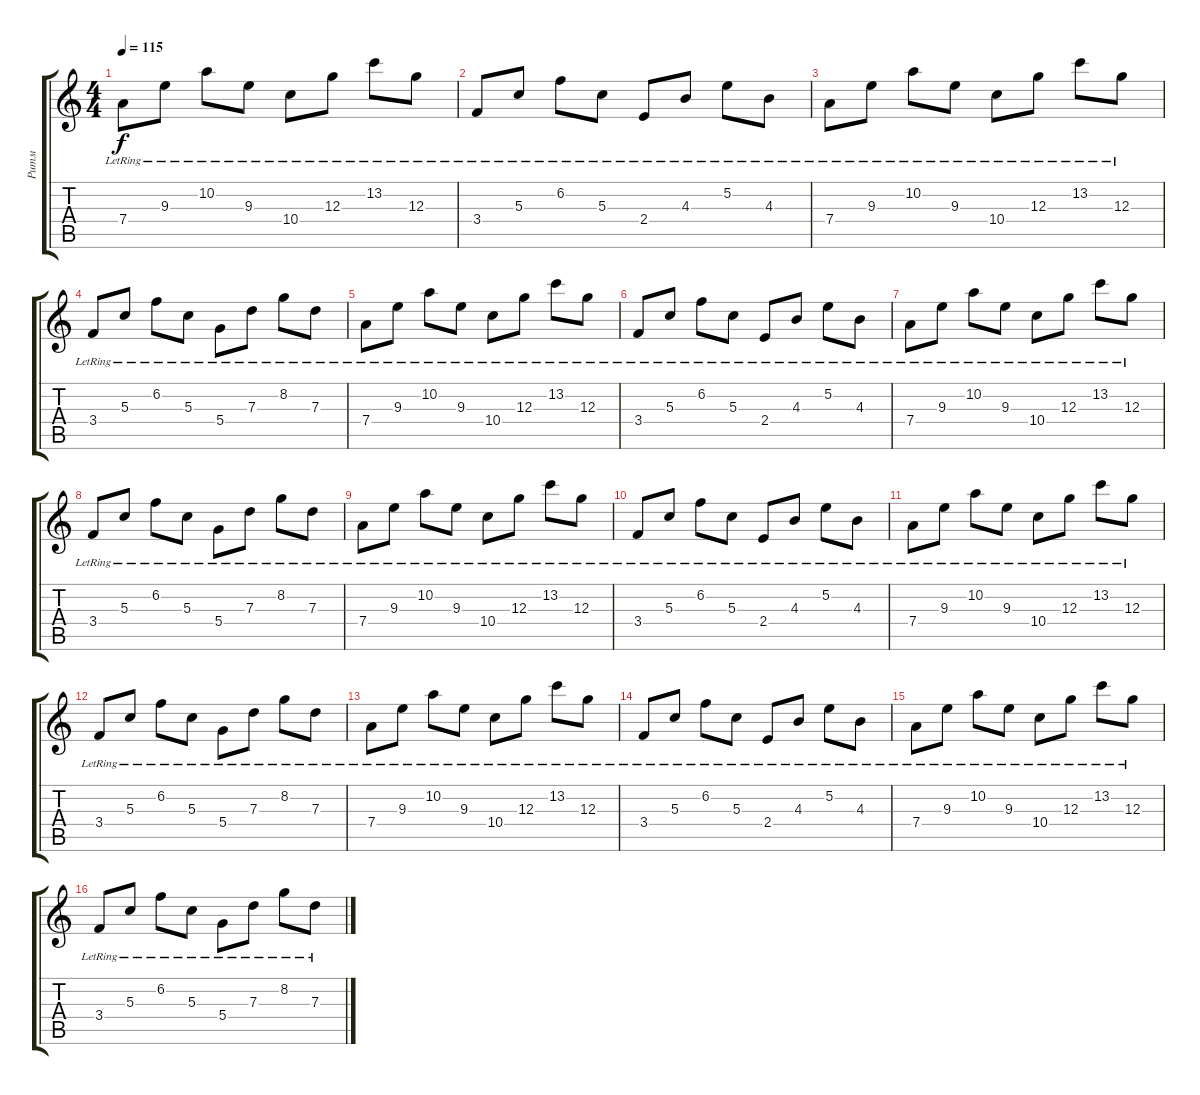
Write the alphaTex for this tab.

\track ("Ритм" "Ритм") {instrument electricguitarclean}
\staff {score tabs}
\tuning (E4 B3 G3 D3 A2 E2) {hide}
\ts (4 4)
\tempo 115
\clef g2
\ks c
7.4{lr}.8{dy f instrument electricguitarclean} 9.3{lr}.8 10.2{lr}.8 9.3{lr}.8 10.4{lr}.8 12.3{lr}.8 13.2{lr}.8 12.3{lr}.8 |
3.4{lr}.8 5.3{lr}.8 6.2{lr}.8 5.3{lr}.8 2.4{lr}.8 4.3{lr}.8 5.2{lr}.8 4.3{lr}.8 |
7.4{lr}.8 9.3{lr}.8 10.2{lr}.8 9.3{lr}.8 10.4{lr}.8 12.3{lr}.8 13.2{lr}.8 12.3{lr}.8 |
3.4{lr}.8 5.3{lr}.8 6.2{lr}.8 5.3{lr}.8 5.4{lr}.8 7.3{lr}.8 8.2{lr}.8 7.3{lr}.8 |
7.4{lr}.8 9.3{lr}.8 10.2{lr}.8 9.3{lr}.8 10.4{lr}.8 12.3{lr}.8 13.2{lr}.8 12.3{lr}.8 |
3.4{lr}.8 5.3{lr}.8 6.2{lr}.8 5.3{lr}.8 2.4{lr}.8 4.3{lr}.8 5.2{lr}.8 4.3{lr}.8 |
7.4{lr}.8 9.3{lr}.8 10.2{lr}.8 9.3{lr}.8 10.4{lr}.8 12.3{lr}.8 13.2{lr}.8 12.3{lr}.8 |
3.4{lr}.8 5.3{lr}.8 6.2{lr}.8 5.3{lr}.8 5.4{lr}.8 7.3{lr}.8 8.2{lr}.8 7.3{lr}.8 |
7.4{lr}.8 9.3{lr}.8 10.2{lr}.8 9.3{lr}.8 10.4{lr}.8 12.3{lr}.8 13.2{lr}.8 12.3{lr}.8 |
3.4{lr}.8 5.3{lr}.8 6.2{lr}.8 5.3{lr}.8 2.4{lr}.8 4.3{lr}.8 5.2{lr}.8 4.3{lr}.8 |
7.4{lr}.8 9.3{lr}.8 10.2{lr}.8 9.3{lr}.8 10.4{lr}.8 12.3{lr}.8 13.2{lr}.8 12.3{lr}.8 |
3.4{lr}.8 5.3{lr}.8 6.2{lr}.8 5.3{lr}.8 5.4{lr}.8 7.3{lr}.8 8.2{lr}.8 7.3{lr}.8 |
7.4{lr}.8 9.3{lr}.8 10.2{lr}.8 9.3{lr}.8 10.4{lr}.8 12.3{lr}.8 13.2{lr}.8 12.3{lr}.8 |
3.4{lr}.8 5.3{lr}.8 6.2{lr}.8 5.3{lr}.8 2.4{lr}.8 4.3{lr}.8 5.2{lr}.8 4.3{lr}.8 |
7.4{lr}.8 9.3{lr}.8 10.2{lr}.8 9.3{lr}.8 10.4{lr}.8 12.3{lr}.8 13.2{lr}.8 12.3{lr}.8 |
3.4{lr}.8 5.3{lr}.8 6.2{lr}.8 5.3{lr}.8 5.4{lr}.8 7.3{lr}.8 8.2{lr}.8 7.3{lr}.8
